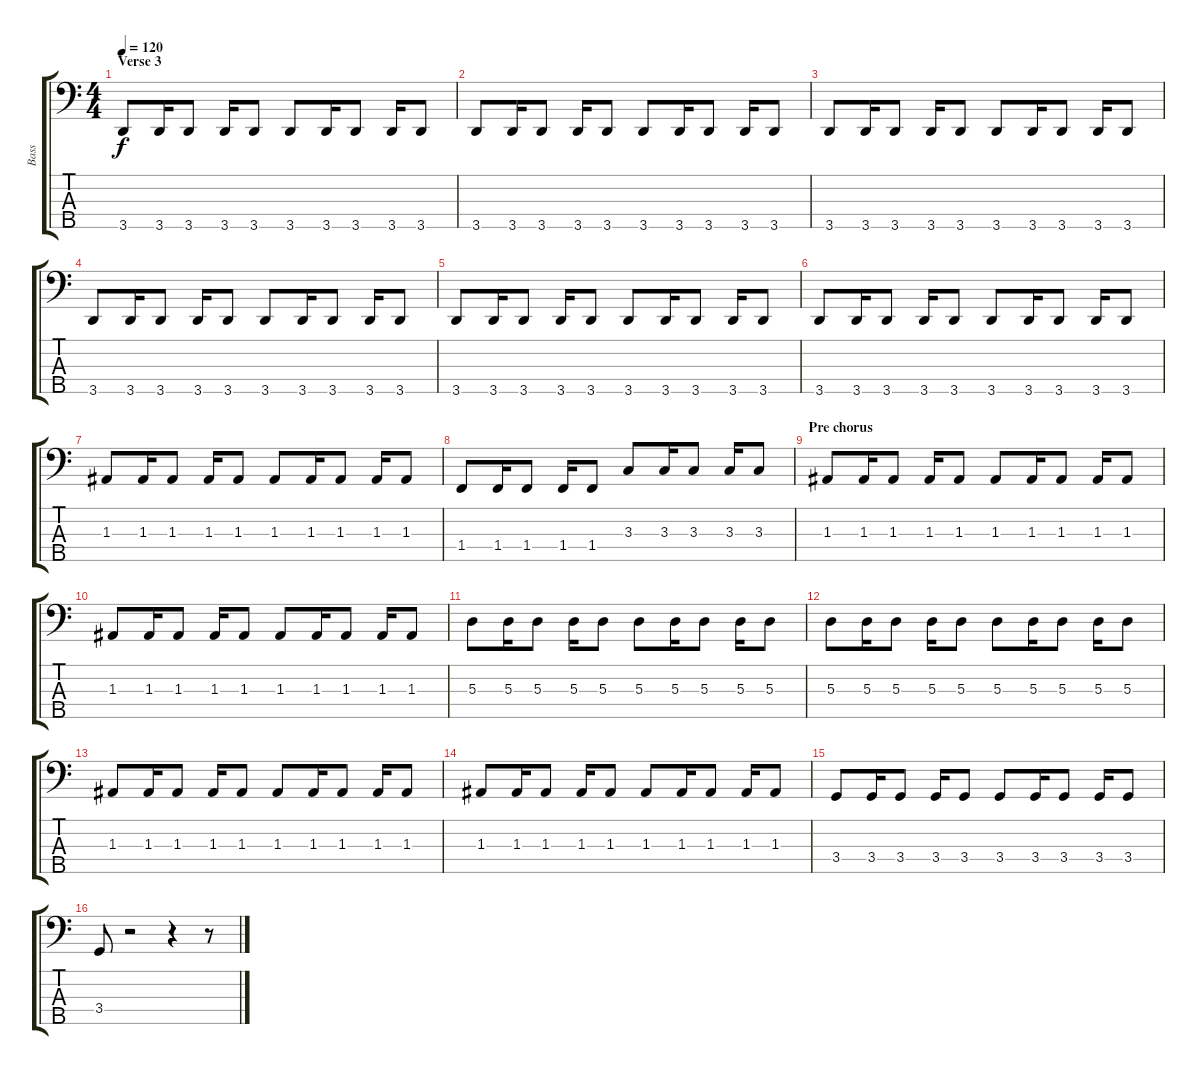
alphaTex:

\track ("Bass" "Bass") {instrument electricbassfinger}
\staff {score tabs}
\tuning (G2 D2 A1 E1 B0) {hide}
\ts (4 4)
\section ("" "Verse 3")
\tempo 120
\clef f4
\ks c
3.5.8{dy f} 3.5.16 3.5.8 3.5.16 3.5.8 3.5.8 3.5.16 3.5.8 3.5.16 3.5.8 |
3.5.8 3.5.16 3.5.8 3.5.16 3.5.8 3.5.8 3.5.16 3.5.8 3.5.16 3.5.8 |
3.5.8 3.5.16 3.5.8 3.5.16 3.5.8 3.5.8 3.5.16 3.5.8 3.5.16 3.5.8 |
3.5.8 3.5.16 3.5.8 3.5.16 3.5.8 3.5.8 3.5.16 3.5.8 3.5.16 3.5.8 |
3.5.8 3.5.16 3.5.8 3.5.16 3.5.8 3.5.8 3.5.16 3.5.8 3.5.16 3.5.8 |
3.5.8 3.5.16 3.5.8 3.5.16 3.5.8 3.5.8 3.5.16 3.5.8 3.5.16 3.5.8 |
1.3.8 1.3.16 1.3.8 1.3.16 1.3.8 1.3.8 1.3.16 1.3.8 1.3.16 1.3.8 |
1.4.8 1.4.16 1.4.8 1.4.16 1.4.8 3.3.8 3.3.16 3.3.8 3.3.16 3.3.8 |
\section ("" "Pre chorus")
1.3.8 1.3.16 1.3.8 1.3.16 1.3.8 1.3.8 1.3.16 1.3.8 1.3.16 1.3.8 |
1.3.8 1.3.16 1.3.8 1.3.16 1.3.8 1.3.8 1.3.16 1.3.8 1.3.16 1.3.8 |
5.3.8 5.3.16 5.3.8 5.3.16 5.3.8 5.3.8 5.3.16 5.3.8 5.3.16 5.3.8 |
5.3.8 5.3.16 5.3.8 5.3.16 5.3.8 5.3.8 5.3.16 5.3.8 5.3.16 5.3.8 |
1.3.8 1.3.16 1.3.8 1.3.16 1.3.8 1.3.8 1.3.16 1.3.8 1.3.16 1.3.8 |
1.3.8 1.3.16 1.3.8 1.3.16 1.3.8 1.3.8 1.3.16 1.3.8 1.3.16 1.3.8 |
3.4.8 3.4.16 3.4.8 3.4.16 3.4.8 3.4.8 3.4.16 3.4.8 3.4.16 3.4.8 |
3.4.8 r.2 r.4 r.8
